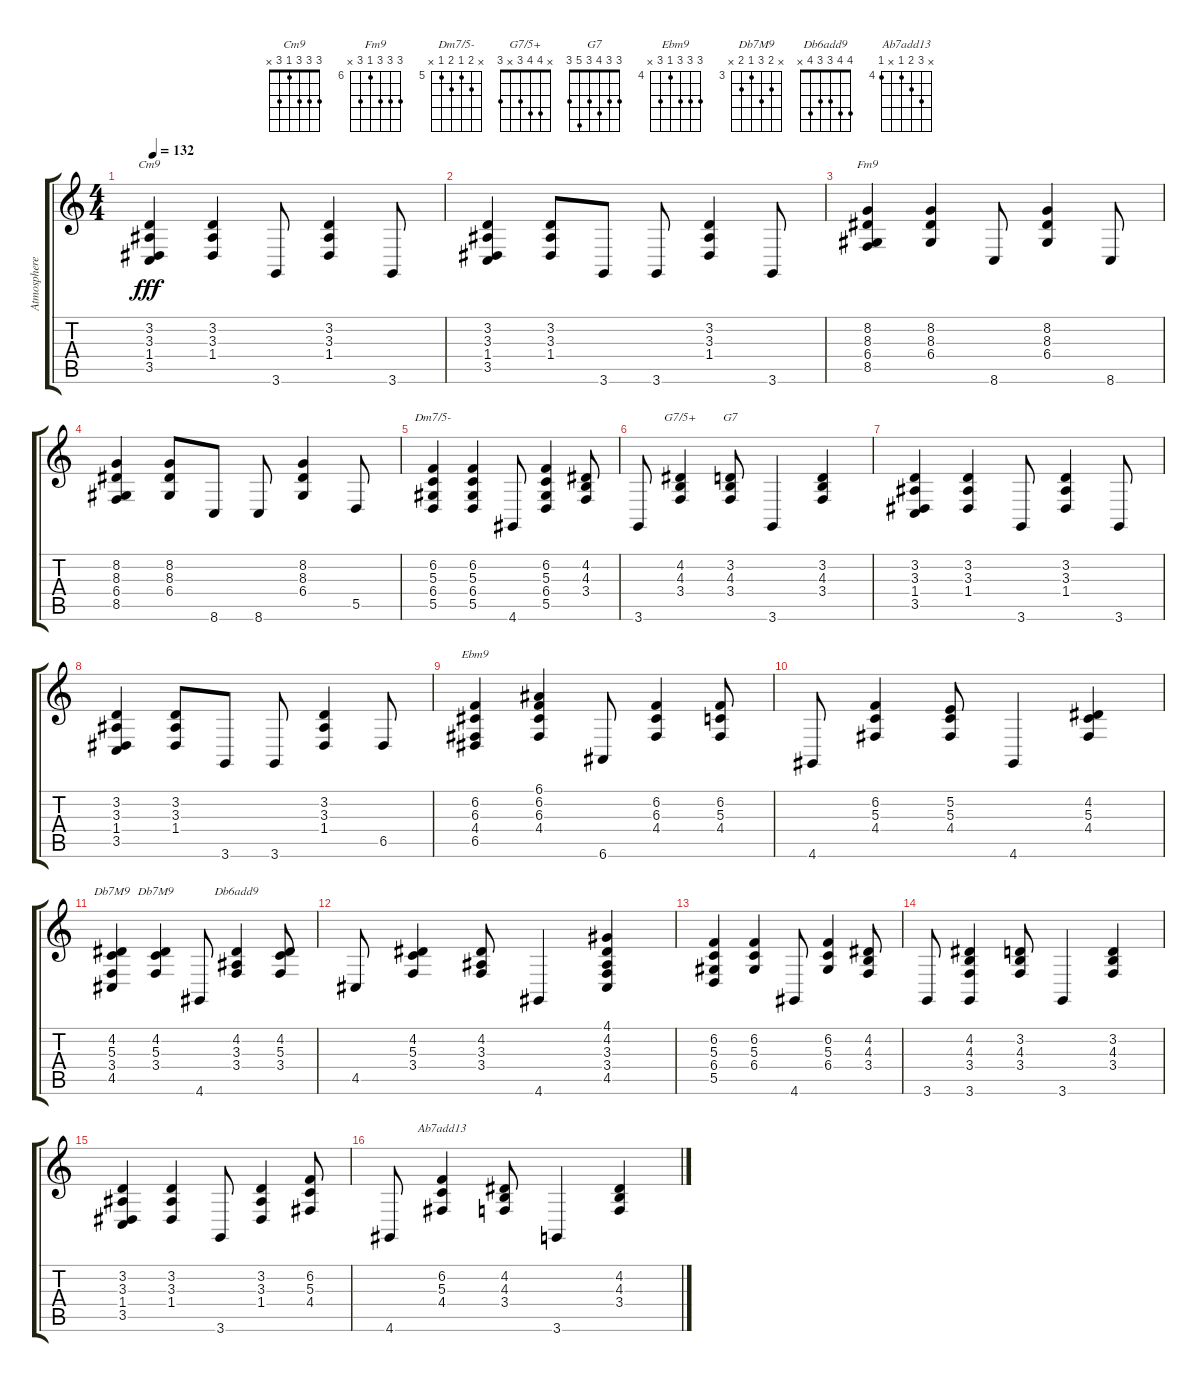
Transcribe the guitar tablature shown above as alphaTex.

\track ("Atmosphere" "Atmosphere") {instrument voiceoohs}
\staff {score tabs}
\tuning (E4 B3 G3 D3 A2 E2) {hide}
\chord ("Cm9" 3 3 3 1 3 x)
\chord ("Fm9" 8 8 8 6 8 x) {firstfret 6}
\chord ("Dm7/5-" x 6 5 6 5 x) {firstfret 5}
\chord ("G7/5+" x 4 4 3 x 3)
\chord ("G7" 3 3 4 3 5 3)
\chord ("Ebm9" 6 6 6 4 6 x) {firstfret 4}
\chord ("Db7M9" x 4 5 3 4 x)
\chord ("Db7M9" x 4 5 3 4 x) {firstfret 3}
\chord ("Db6add9" 4 4 3 3 4 x)
\chord ("Ab7add13" x 6 5 4 x 4) {firstfret 4}
\ts (4 4)
\tempo 132
\clef g2
\ks c
(3.2 3.3 1.4 3.5).4{ch "Cm9" dy fff instrument voiceoohs} (3.2 3.3 1.4).4 3.6.8 (3.2 3.3 1.4).4 3.6.8 |
(3.2 3.3 1.4 3.5).4 (3.2 3.3 1.4).8 3.6.8 3.6.8 (3.2 3.3 1.4).4 3.6.8 |
(8.2 8.3 6.4 8.5).4{ch "Fm9"} (8.2 8.3 6.4).4 8.6.8 (8.2 8.3 6.4).4 8.6.8 |
(8.2 8.3 6.4 8.5).4 (8.2 8.3 6.4).8 8.6.8 8.6.8 (8.2 8.3 6.4).4 5.5.8 |
(6.2 5.3 6.4 5.5).4{ch "Dm7/5-"} (6.2 5.3 6.4 5.5).4 4.6.8 (6.2 5.3 6.4 5.5).4 (4.2 4.3 3.4).8 |
3.6.8 (4.2 4.3 3.4).4{ch "G7/5+"} (3.2 4.3 3.4).8{ch "G7"} 3.6.4 (3.2 4.3 3.4).4 |
(3.2 3.3 1.4 3.5).4 (3.2 3.3 1.4).4 3.6.8 (3.2 3.3 1.4).4 3.6.8 |
(3.2 3.3 1.4 3.5).4 (3.2 3.3 1.4).8 3.6.8 3.6.8 (3.2 3.3 1.4).4 6.5.8 |
(6.2 6.3 4.4 6.5).4{ch "Ebm9"} (6.1 6.2 6.3 4.4).4 6.6.8 (6.2 6.3 4.4).4 (6.2 5.3 4.4).8 |
4.6.8 (6.2 5.3 4.4).4 (5.2 5.3 4.4).8 4.6.4 (4.2 5.3 4.4).4 |
(4.2 5.3 3.4 4.5).4{ch "Db7M9"} (4.2 5.3 3.4).4{ch "Db7M9"} 4.6.8 (4.2 3.3 3.4).4{ch "Db6add9"} (4.2 5.3 3.4).8 |
4.5.8 (4.2 5.3 3.4).4 (4.2 3.3 3.4).8 4.6.4 (4.1 4.2 3.3 3.4 4.5).4 |
(6.2 5.3 6.4 5.5).4 (6.2 5.3 6.4).4 4.6.8 (6.2 5.3 6.4).4 (4.2 4.3 3.4).8 |
3.6.8 (4.2 4.3 3.4 3.6).4 (3.2 4.3 3.4).8 3.6.4 (3.2 4.3 3.4).4 |
(3.2 3.3 1.4 3.5).4 (3.2 3.3 1.4).4 3.6.8 (3.2 3.3 1.4).4 (6.2 5.3 4.4).8 |
4.6.8 (6.2 5.3 4.4).4{ch "Ab7add13"} (4.2 4.3 3.4).8 3.6.4 (4.2 4.3 3.4).4
